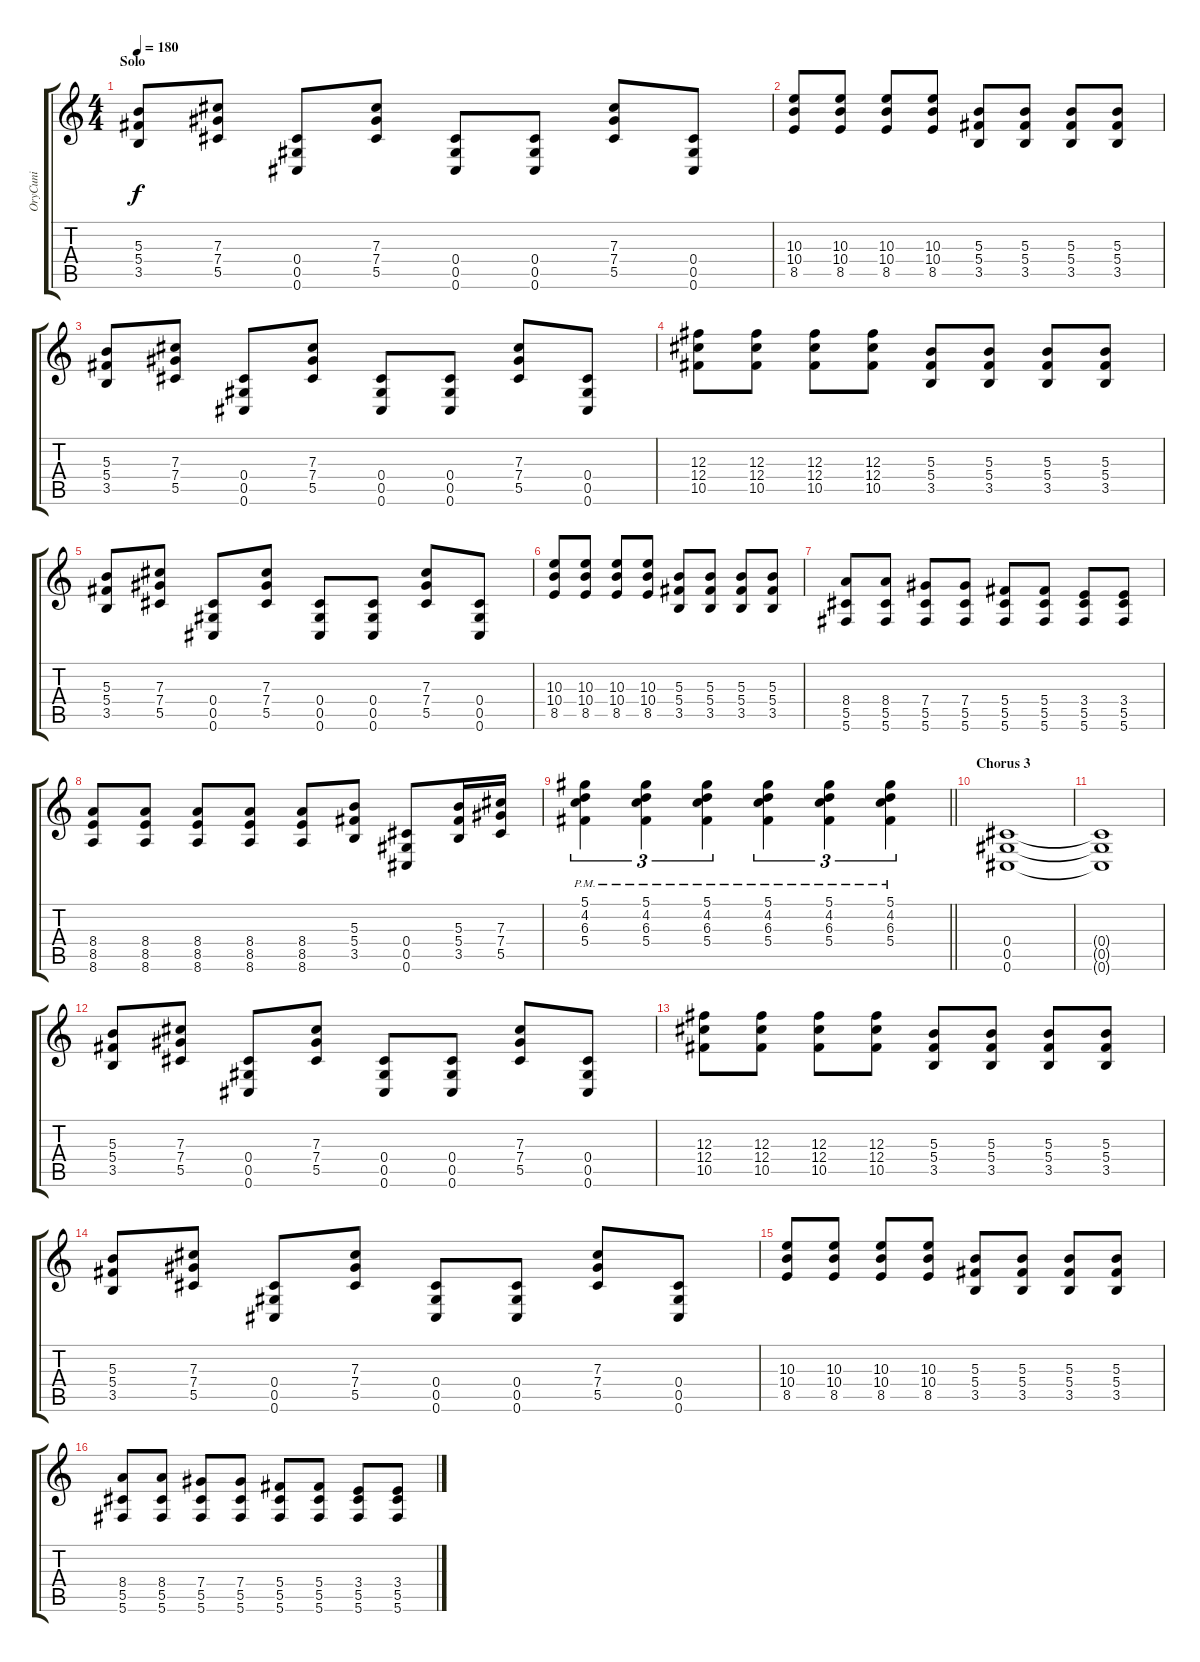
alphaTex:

\track ("OryCuni" "OryCuni") {instrument overdrivenguitar}
\staff {score tabs}
\tuning (Eb4 Bb3 Gb3 Db3 Ab2 Db2) {hide}
\ts (4 4)
\section ("" "Solo")
\tempo 180
\clef g2
\ks c
(5.3 5.4 3.5).8{dy f volume 14} (7.3 7.4 5.5).8 (0.4 0.5 0.6).8 (7.3 7.4 5.5).8 (0.4 0.5 0.6).8 (0.4 0.5 0.6).8 (7.3 7.4 5.5).8 (0.4 0.5 0.6).8 |
(10.3 10.4 8.5).8 (10.3 10.4 8.5).8 (10.3 10.4 8.5).8 (10.3 10.4 8.5).8 (5.3 5.4 3.5).8 (5.3 5.4 3.5).8 (5.3 5.4 3.5).8 (5.3 5.4 3.5).8 |
(5.3 5.4 3.5).8 (7.3 7.4 5.5).8 (0.4 0.5 0.6).8 (7.3 7.4 5.5).8 (0.4 0.5 0.6).8 (0.4 0.5 0.6).8 (7.3 7.4 5.5).8 (0.4 0.5 0.6).8 |
(12.3 12.4 10.5).8 (12.3 12.4 10.5).8 (12.3 12.4 10.5).8 (12.3 12.4 10.5).8 (5.3 5.4 3.5).8 (5.3 5.4 3.5).8 (5.3 5.4 3.5).8 (5.3 5.4 3.5).8 |
(5.3 5.4 3.5).8 (7.3 7.4 5.5).8 (0.4 0.5 0.6).8 (7.3 7.4 5.5).8 (0.4 0.5 0.6).8 (0.4 0.5 0.6).8 (7.3 7.4 5.5).8 (0.4 0.5 0.6).8 |
(10.3 10.4 8.5).8 (10.3 10.4 8.5).8 (10.3 10.4 8.5).8 (10.3 10.4 8.5).8 (5.3 5.4 3.5).8 (5.3 5.4 3.5).8 (5.3 5.4 3.5).8 (5.3 5.4 3.5).8 |
(8.4 5.5 5.6).8 (8.4 5.5 5.6).8 (7.4 5.5 5.6).8 (7.4 5.5 5.6).8 (5.4 5.5 5.6).8 (5.4 5.5 5.6).8 (3.4 5.5 5.6).8 (3.4 5.5 5.6).8 |
(8.4 8.5 8.6).8 (8.4 8.5 8.6).8 (8.4 8.5 8.6).8 (8.4 8.5 8.6).8 (8.4 8.5 8.6).8 (5.3 5.4 3.5).8 (0.4 0.5 0.6).8 (5.3 5.4 3.5).16 (7.3 7.4 5.5).16 |
\barLineRight lightlight
(5.1{pm} 4.2{pm} 6.3{pm} 5.4{pm}).4{tu (3 2)} (5.1{pm} 4.2{pm} 6.3{pm} 5.4{pm}).4{tu (3 2)} (5.1{pm} 4.2{pm} 6.3{pm} 5.4{pm}).4{tu (3 2)} (5.1{pm} 4.2{pm} 6.3{pm} 5.4{pm}).4{tu (3 2)} (5.1{pm} 4.2{pm} 6.3{pm} 5.4{pm}).4{tu (3 2)} (5.1{pm} 4.2{pm} 6.3{pm} 5.4{pm}).4{tu (3 2)} |
\section ("" "Chorus 3")
(0.4 0.5 0.6).1{volume 0} |
(0.4{t} 0.5{t} 0.6{t}).1 |
(5.3 5.4 3.5).8{volume 14} (7.3 7.4 5.5).8 (0.4 0.5 0.6).8 (7.3 7.4 5.5).8 (0.4 0.5 0.6).8 (0.4 0.5 0.6).8 (7.3 7.4 5.5).8 (0.4 0.5 0.6).8 |
(12.3 12.4 10.5).8 (12.3 12.4 10.5).8 (12.3 12.4 10.5).8 (12.3 12.4 10.5).8 (5.3 5.4 3.5).8 (5.3 5.4 3.5).8 (5.3 5.4 3.5).8 (5.3 5.4 3.5).8 |
(5.3 5.4 3.5).8 (7.3 7.4 5.5).8 (0.4 0.5 0.6).8 (7.3 7.4 5.5).8 (0.4 0.5 0.6).8 (0.4 0.5 0.6).8 (7.3 7.4 5.5).8 (0.4 0.5 0.6).8 |
(10.3 10.4 8.5).8 (10.3 10.4 8.5).8 (10.3 10.4 8.5).8 (10.3 10.4 8.5).8 (5.3 5.4 3.5).8 (5.3 5.4 3.5).8 (5.3 5.4 3.5).8 (5.3 5.4 3.5).8 |
(8.4 5.5 5.6).8 (8.4 5.5 5.6).8 (7.4 5.5 5.6).8 (7.4 5.5 5.6).8 (5.4 5.5 5.6).8 (5.4 5.5 5.6).8 (3.4 5.5 5.6).8 (3.4 5.5 5.6).8
